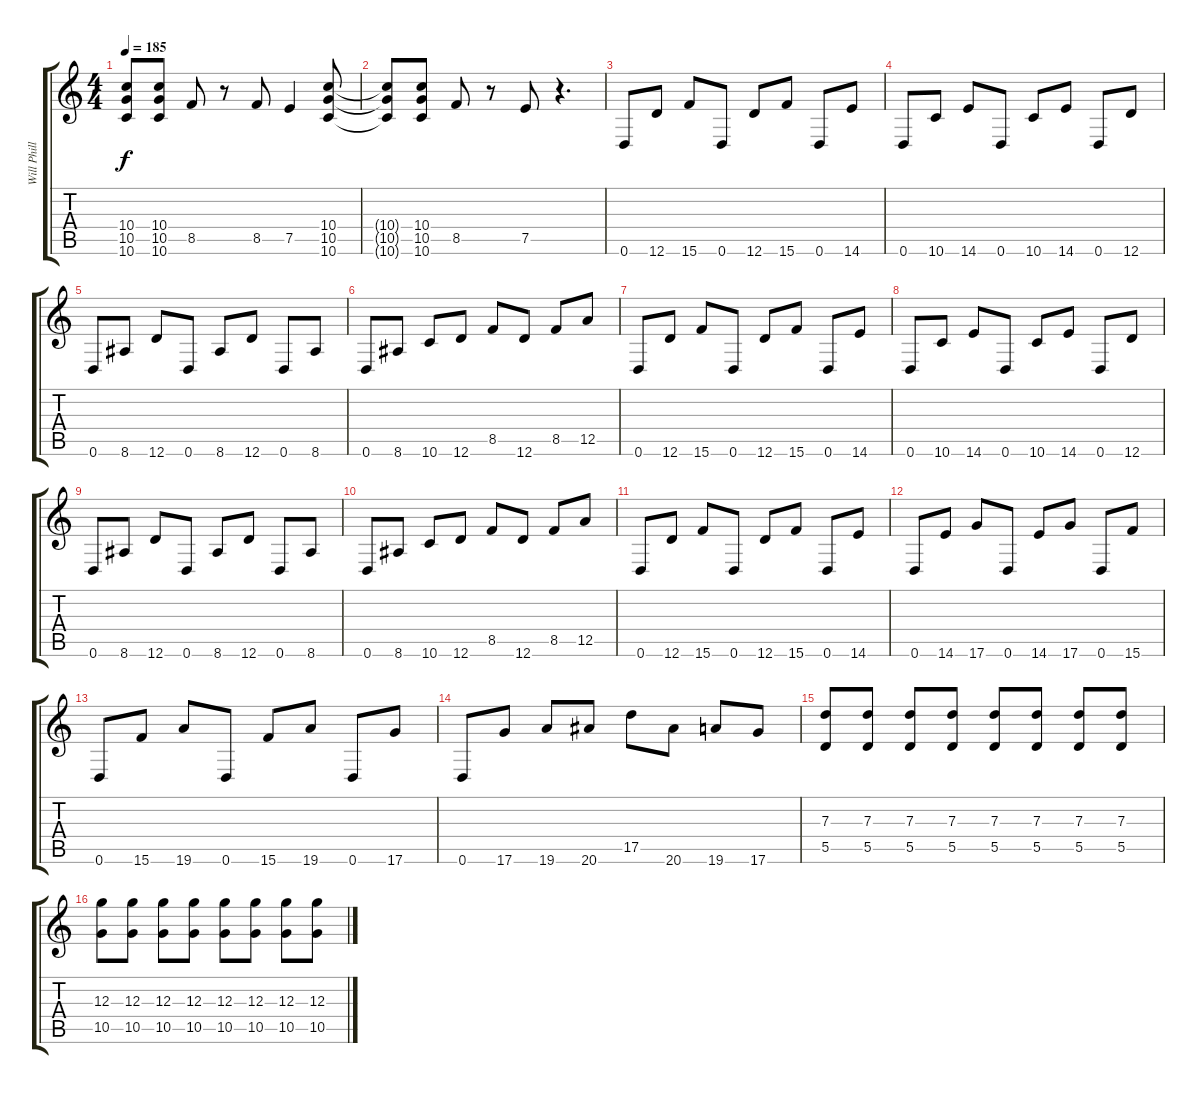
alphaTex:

\track ("Will Phillipson (Guitar)" "Will Phill") {instrument distortionguitar}
\staff {score tabs}
\tuning (E4 B3 G3 D3 A2 D2) {hide}
\ts (4 4)
\tempo 185
\clef g2
\ks c
(10.4{t} 10.5{t} 10.6{t}).8{dy f} (10.4 10.5 10.6).8 8.5.8 r.8 8.5.8 7.5.4 (10.4 10.5 10.6).8 |
(10.4{t} 10.5{t} 10.6{t}).8 (10.4 10.5 10.6).8 8.5.8 r.8 7.5.8 r.4{d} |
0.6.8 12.6.8 15.6.8 0.6.8 12.6.8 15.6.8 0.6.8 14.6.8 |
0.6.8 10.6.8 14.6.8 0.6.8 10.6.8 14.6.8 0.6.8 12.6.8 |
0.6.8 8.6.8 12.6.8 0.6.8 8.6.8 12.6.8 0.6.8 8.6.8 |
0.6.8 8.6.8 10.6.8 12.6.8 8.5.8 12.6.8 8.5.8 12.5.8 |
0.6.8 12.6.8 15.6.8 0.6.8 12.6.8 15.6.8 0.6.8 14.6.8 |
0.6.8 10.6.8 14.6.8 0.6.8 10.6.8 14.6.8 0.6.8 12.6.8 |
0.6.8 8.6.8 12.6.8 0.6.8 8.6.8 12.6.8 0.6.8 8.6.8 |
0.6.8 8.6.8 10.6.8 12.6.8 8.5.8 12.6.8 8.5.8 12.5.8 |
0.6.8 12.6.8 15.6.8 0.6.8 12.6.8 15.6.8 0.6.8 14.6.8 |
0.6.8 14.6.8 17.6.8 0.6.8 14.6.8 17.6.8 0.6.8 15.6.8 |
0.6.8 15.6.8 19.6.8 0.6.8 15.6.8 19.6.8 0.6.8 17.6.8 |
0.6.8 17.6.8 19.6.8 20.6.8 17.5.8 20.6.8 19.6.8 17.6.8 |
(7.3 5.5).8 (7.3 5.5).8 (7.3 5.5).8 (7.3 5.5).8 (7.3 5.5).8 (7.3 5.5).8 (7.3 5.5).8 (7.3 5.5).8 |
(12.3 10.5).8 (12.3 10.5).8 (12.3 10.5).8 (12.3 10.5).8 (12.3 10.5).8 (12.3 10.5).8 (12.3 10.5).8 (12.3 10.5).8
